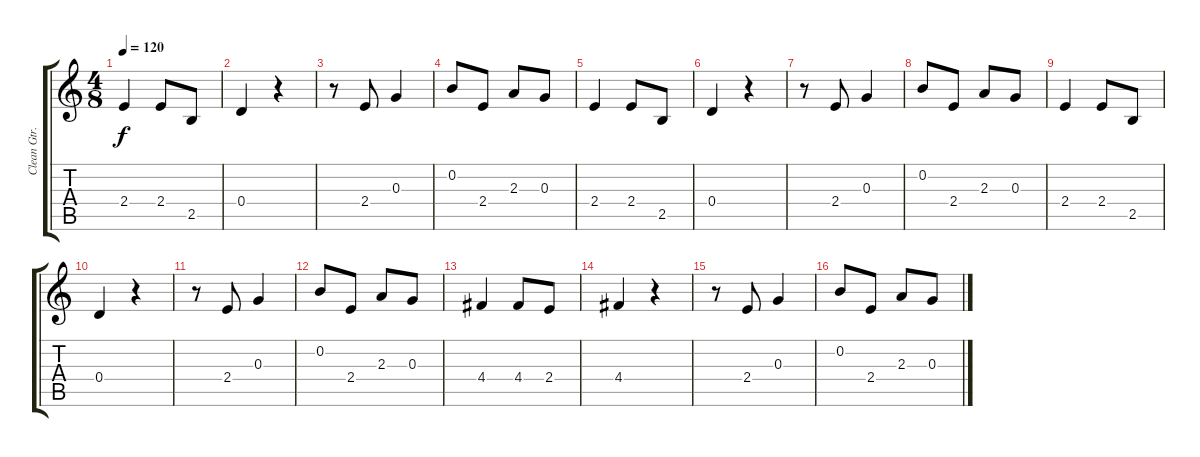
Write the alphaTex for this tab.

\track ("Clean Gtr." "Clean Gtr.") {instrument electricguitarclean}
\staff {score tabs}
\tuning (E4 B3 G3 D3 A2 E2) {hide}
\ts (4 8)
\tempo 120
\clef g2
\ks c
2.4.4{dy f} 2.4.8 2.5.8 |
0.4.4 r.4 |
r.8 2.4.8 0.3.4 |
0.2.8 2.4.8 2.3.8 0.3.8 |
2.4.4 2.4.8 2.5.8 |
0.4.4 r.4 |
r.8 2.4.8 0.3.4 |
0.2.8 2.4.8 2.3.8 0.3.8 |
2.4.4 2.4.8 2.5.8 |
0.4.4 r.4 |
r.8 2.4.8 0.3.4 |
0.2.8 2.4.8 2.3.8 0.3.8 |
4.4.4 4.4.8 2.4.8 |
4.4.4 r.4 |
r.8 2.4.8 0.3.4 |
0.2.8 2.4.8 2.3.8 0.3.8
